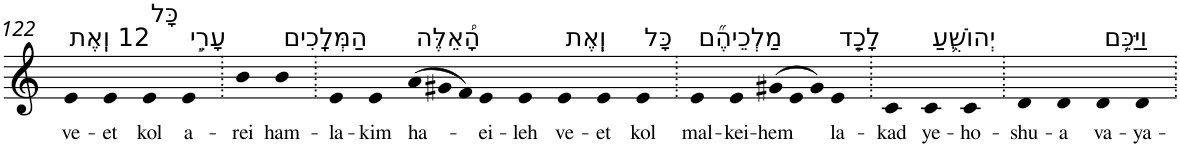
**kern	**text
*part1	*part1
*staff1	*staff1
*I"Piano	*
*I'Pno	*
!!LO:PB:g=z
*clefG2	*
*k[]	*
=122	=122
!LO:TX:a:t=12 וְֽאֶת	!
!	!LO:LY:b
4e	ve-
!	!LO:LY:b
4e	-et
!LO:TX:a:t=כָּל	!
!	!LO:LY:b
4e	kol
!LO:TX:a:t=עָרֵ֣י	!
!	!LO:LY:b
4e	a-
=123.	=123.
!	!LO:LY:b
4b	-rei
!LO:TX:a:t=הַמְּלָֽכִים	!
!	!LO:LY:b
4b	ham-
=124.	=124.
!	!LO:LY:b
4e	-la-
!	!LO:LY:b
4e	-kim
*Xtuplet	*
!LO:TX:a:t=הָ֠אֵלֶּה	!
!	!LO:LY:b
(>12a	ha-
12g#X	.
12f)	.
!	!LO:LY:b
4e	-ei-
!	!LO:LY:b
4e	-leh
!LO:TX:a:t=וְֽאֶת	!
!	!LO:LY:b
4e	ve-
!	!LO:LY:b
4e	-et
!LO:TX:a:t=כָּל	!
!	!LO:LY:b
4e	kol
=125.	=125.
!LO:TX:a:t=מַלְכֵיהֶ֞ם	!
!	!LO:LY:b
4e	mal-
!	!LO:LY:b
4e	-kei-
!	!LO:LY:b
(>12g#X	-hem
12e	.
12g#)	.
!LO:TX:a:t=לָכַ֧ד	!
!	!LO:LY:b
4e	la-
=126.	=126.
!	!LO:LY:b
4c	-kad
!LO:TX:a:t=יְהוֹשֻׁ֛עַ	!
!	!LO:LY:b
4c	ye-
!	!LO:LY:b
4c	-ho-
=127.	=127.
!	!LO:LY:b
4d	-shu-
!	!LO:LY:b
4d	-a
!LO:TX:a:t=וַיַּכֵּ֥ם	!
!	!LO:LY:b
4d	va-
!	!LO:LY:b
4d	-ya-
=.	=.
*-	*-
